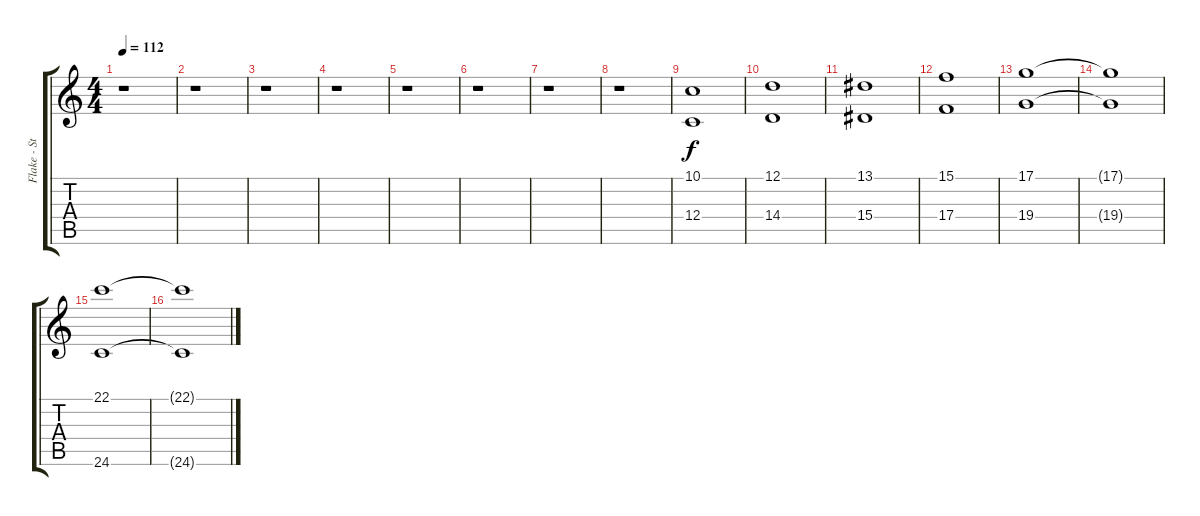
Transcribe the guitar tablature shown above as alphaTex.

\track ("Flake - Strings" "Flake - St") {instrument pad2warm}
\staff {score tabs}
\tuning (D4 A3 F3 C3 G2 C2) {hide}
\ts (4 4)
\tempo 112
\clef g2
\ks c
r.1{dy f} |
r.1 |
r.1 |
r.1 |
r.1 |
r.1 |
r.1 |
r.1 |
(10.1 12.4).1{volume 14 instrument pad2warm} |
(12.1 14.4).1 |
(13.1 15.4).1 |
(15.1 17.4).1 |
(17.1 19.4).1 |
(17.1{t} 19.4{t}).1 |
(22.1 24.6).1 |
(22.1{t} 24.6{t}).1
